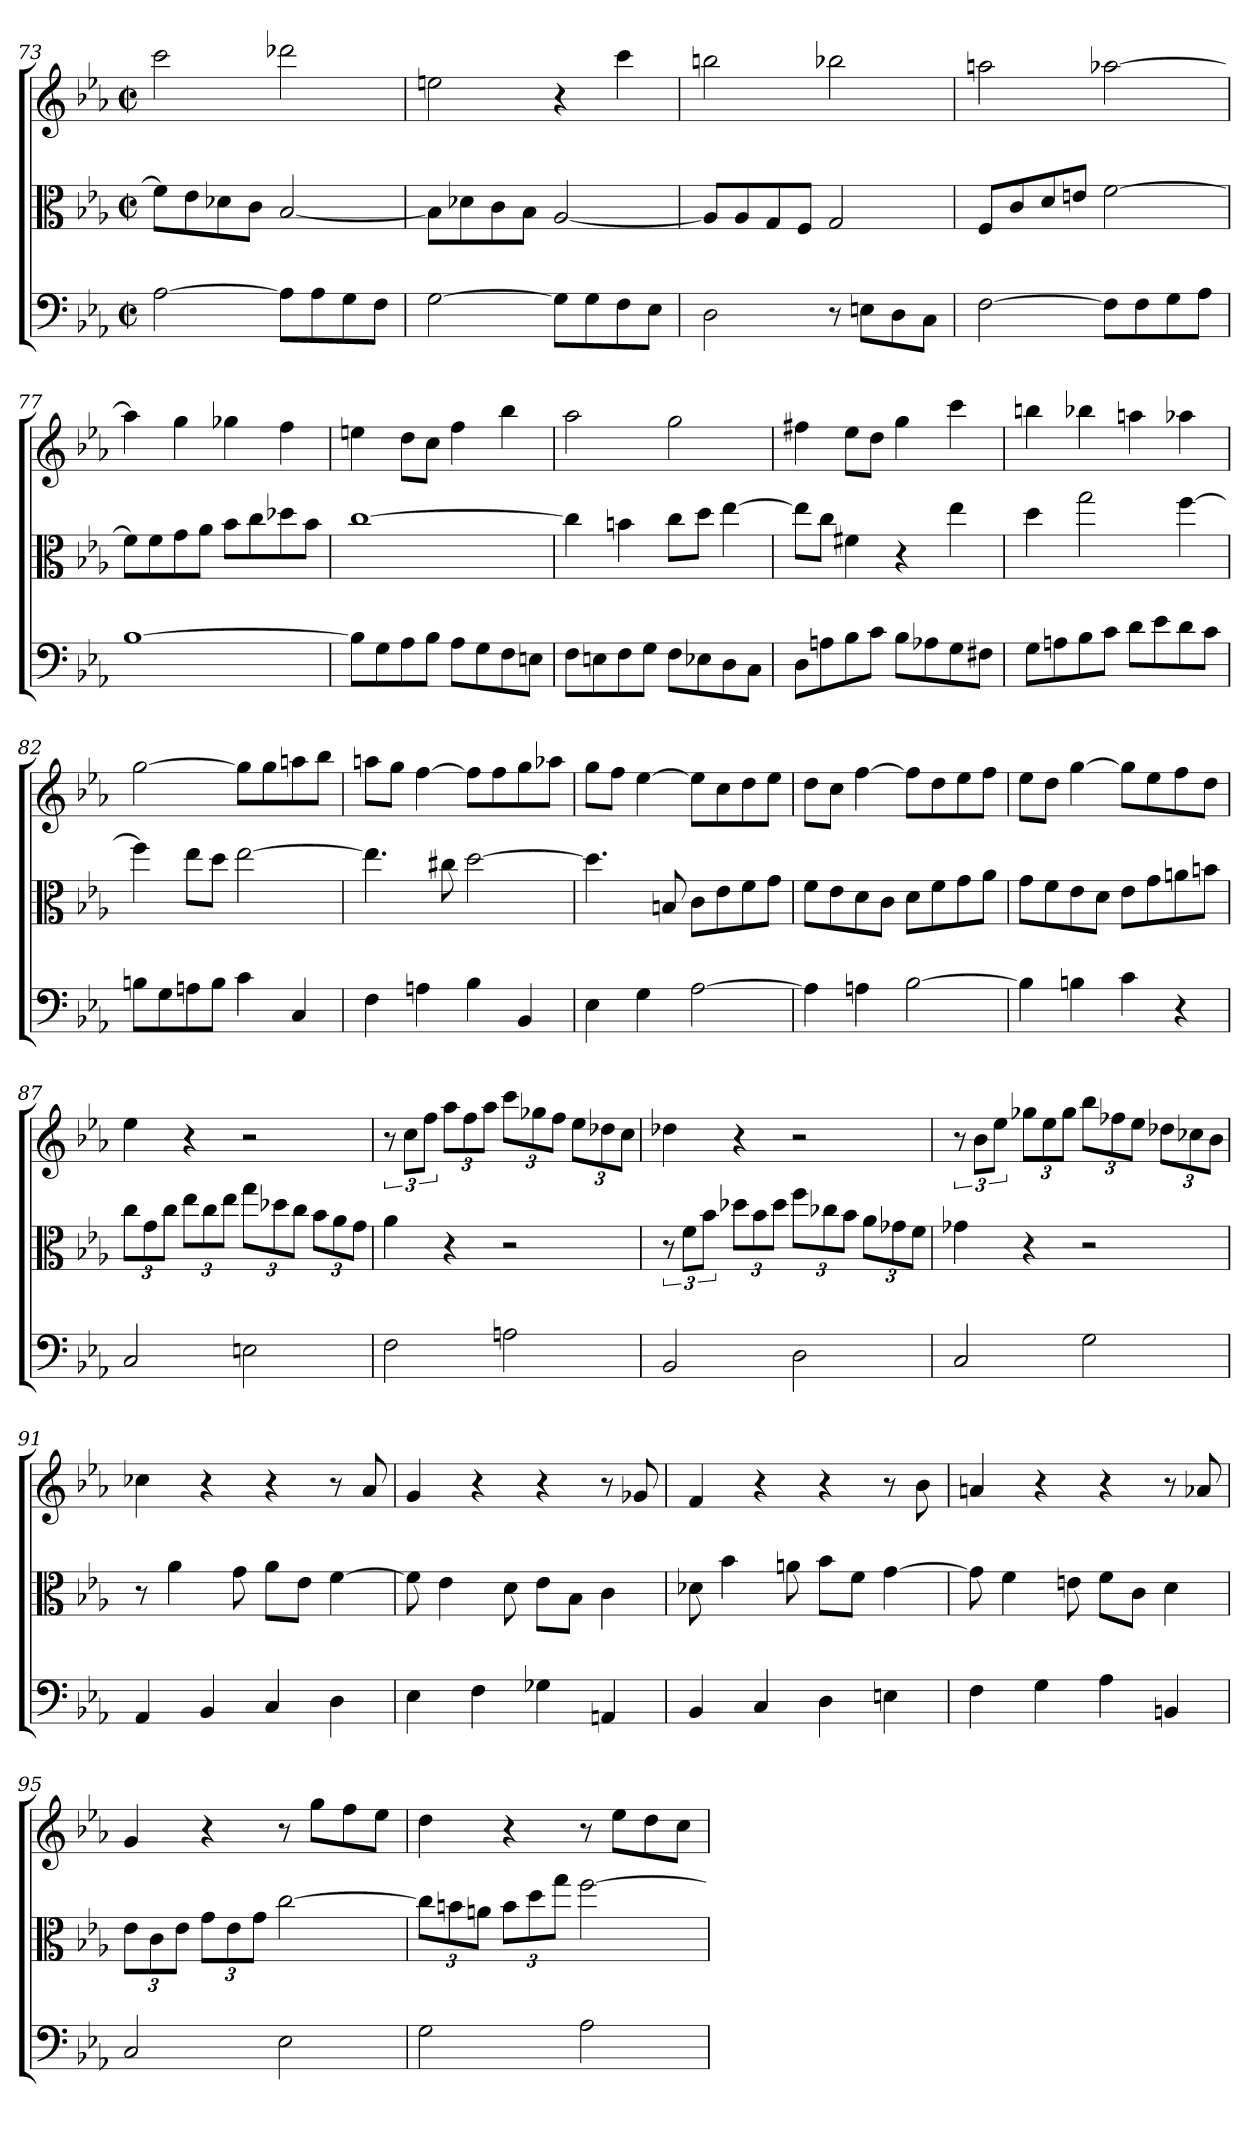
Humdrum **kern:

**kern	**kern	**kern
*part3	*part2	*part1
*staff3	*staff2	*staff1
*clefF4	*clefC3	*clefG2
*k[b-e-a-]	*k[b-e-a-]	*k[b-e-a-]
*M4/4	*M4/4	*M4/4
*met(c|)	*met(c|)	*met(c|)
=73	=73	=73
[2A-	8fL]	2ccc
.	8e-	.
.	8d-X	.
.	8cJ	.
8A-L]	[2B-	2ddd-X
8A-	.	.
8G	.	.
8FJ	.	.
=74	=74	=74
[2G	8B-L]	2een
.	8d-X	.
.	8c	.
.	8B-J	.
8GL]	[2A-	4r
8G	.	.
8F	.	4ccc
8E-J	.	.
=75	=75	=75
2D	8A-L]	2bbn
.	8A-	.
.	8G	.
.	8FJ	.
8r	2G	2bb-X
8EnL	.	.
8D	.	.
8CJ	.	.
=76	=76	=76
[2F	8FL	2aan
.	8c	.
.	8d	.
.	8enJ	.
8FL]	[2f	[2aa-X
8F	.	.
8G	.	.
8A-J	.	.
=77	=77	=77
[1B-	8fL]	4aa-]
.	8f	.
.	8g	4gg
.	8a-J	.
.	8b-L	4gg-X
.	8cc	.
.	8dd-X	4ff
.	8b-J	.
=78	=78	=78
8B-L]	[1cc	4een
8G	.	.
8A-	.	8ddL
8B-J	.	8ccJ
8A-L	.	4ff
8G	.	.
8F	.	4bb-
8EnJ	.	.
=79	=79	=79
8FL	4cc]	2aa-
8En	.	.
8F	4bn	.
8GJ	.	.
8FL	8ccL	2gg
8E-X	8ddJ	.
8D	[4ee-	.
8CJ	.	.
=80	=80	=80
8DL	8ee-L]	4ff#X
8An	8ccJ	.
8B-	4f#X	8ee-L
8cJ	.	8ddJ
8B-L	4r	4gg
8A-X	.	.
8G	4ee-	4ccc
8F#XJ	.	.
=81	=81	=81
8GL	4dd	4bbn
8An	.	.
8B-	2gg	4bb-X
8cJ	.	.
8dL	.	4aan
8e-	.	.
8d	[4ff	4aa-X
8cJ	.	.
=82	=82	=82
8BnL	4ff]	[2gg
8G	.	.
8An	8ee-L	.
8BJ	8ddJ	.
4c	[2ee-	8ggL]
.	.	8gg
4C	.	8aan
.	.	8bb-J
=83	=83	=83
4F	4.ee-]	8aanL
.	.	8ggJ
4An	.	[4ff
.	8cc#X	.
4B-	[2dd	8ffL]
.	.	8ff
4BB-	.	8gg
.	.	8aa-XJ
=84	=84	=84
4E-	4.dd]	8ggL
.	.	8ffJ
4G	.	[4ee-
.	8Bn	.
[2A-	8cL	8ee-L]
.	8e-	8cc
.	8f	8dd
.	8gJ	8ee-J
=85	=85	=85
4A-]	8fL	8ddL
.	8e-	8ccJ
4An	8d	[4ff
.	8cJ	.
[2B-	8dL	8ffL]
.	8f	8dd
.	8g	8ee-
.	8a-J	8ffJ
=86	=86	=86
4B-]	8gL	8ee-L
.	8f	8ddJ
4Bn	8e-	[4gg
.	8dJ	.
4c	8e-L	8ggL]
.	8g	8ee-
4r	8an	8ff
.	8bnJ	8ddJ
=87	=87	=87
2C	12ccL	4ee-
.	12g	.
.	12ccJ	.
.	12ee-L	4r
.	12cc	.
.	12ee-J	.
2En	12ggL	2r
.	12dd-X	.
.	12ccJ	.
.	12b-L	.
.	12a-	.
.	12gJ	.
=88	=88	=88
2F	4a-	12r
.	.	12ccL
.	.	12ffJ
.	4r	12aa-L
.	.	12ff
.	.	12aa-J
2An	2r	12cccL
.	.	12gg-X
.	.	12ffJ
.	.	12ee-L
.	.	12dd-X
.	.	12ccJ
=89	=89	=89
2BB-	12r	4dd-X
.	12fL	.
.	12b-J	.
.	12dd-XL	4r
.	12b-	.
.	12dd-J	.
2D	12ffL	2r
.	12cc-X	.
.	12b-J	.
.	12a-L	.
.	12g-X	.
.	12fJ	.
=90	=90	=90
2C	4g-X	12r
.	.	12b-L
.	.	12ee-J
.	4r	12gg-XL
.	.	12ee-
.	.	12gg-J
2G	2r	12bb-L
.	.	12ff-X
.	.	12ee-J
.	.	12dd-XL
.	.	12cc-X
.	.	12b-J
=91	=91	=91
4AA-	8r	4cc-X
.	4a-	.
4BB-	.	4r
.	8g	.
4C	8a-L	4r
.	8e-J	.
4D	[4f	8r
.	.	8a-
=92	=92	=92
4E-	8f]	4g
.	4e-	.
4F	.	4r
.	8d	.
4G-X	8e-L	4r
.	8B-J	.
4AAn	4c	8r
.	.	8g-X
=93	=93	=93
4BB-	8d-X	4f
.	4b-	.
4C	.	4r
.	8an	.
4D	8b-L	4r
.	8fJ	.
4En	[4g	8r
.	.	8b-
=94	=94	=94
4F	8g]	4an
.	4f	.
4G	.	4r
.	8en	.
4A-	8fL	4r
.	8cJ	.
4BBn	4d	8r
.	.	8a-X
=95	=95	=95
2C	12e-L	4g
.	12c	.
.	12e-J	.
.	12gL	4r
.	12e-	.
.	12gJ	.
2E-	[2cc	8r
.	.	8ggL
.	.	8ff
.	.	8ee-J
=96	=96	=96
2G	12ccL]	4dd
.	12bn	.
.	12anJ	.
.	12bL	4r
.	12dd	.
.	12ggJ	.
2A-	[2ff	8r
.	.	8ee-L
.	.	8dd
.	.	8ccJ
=	=	=
*-	*-	*-
